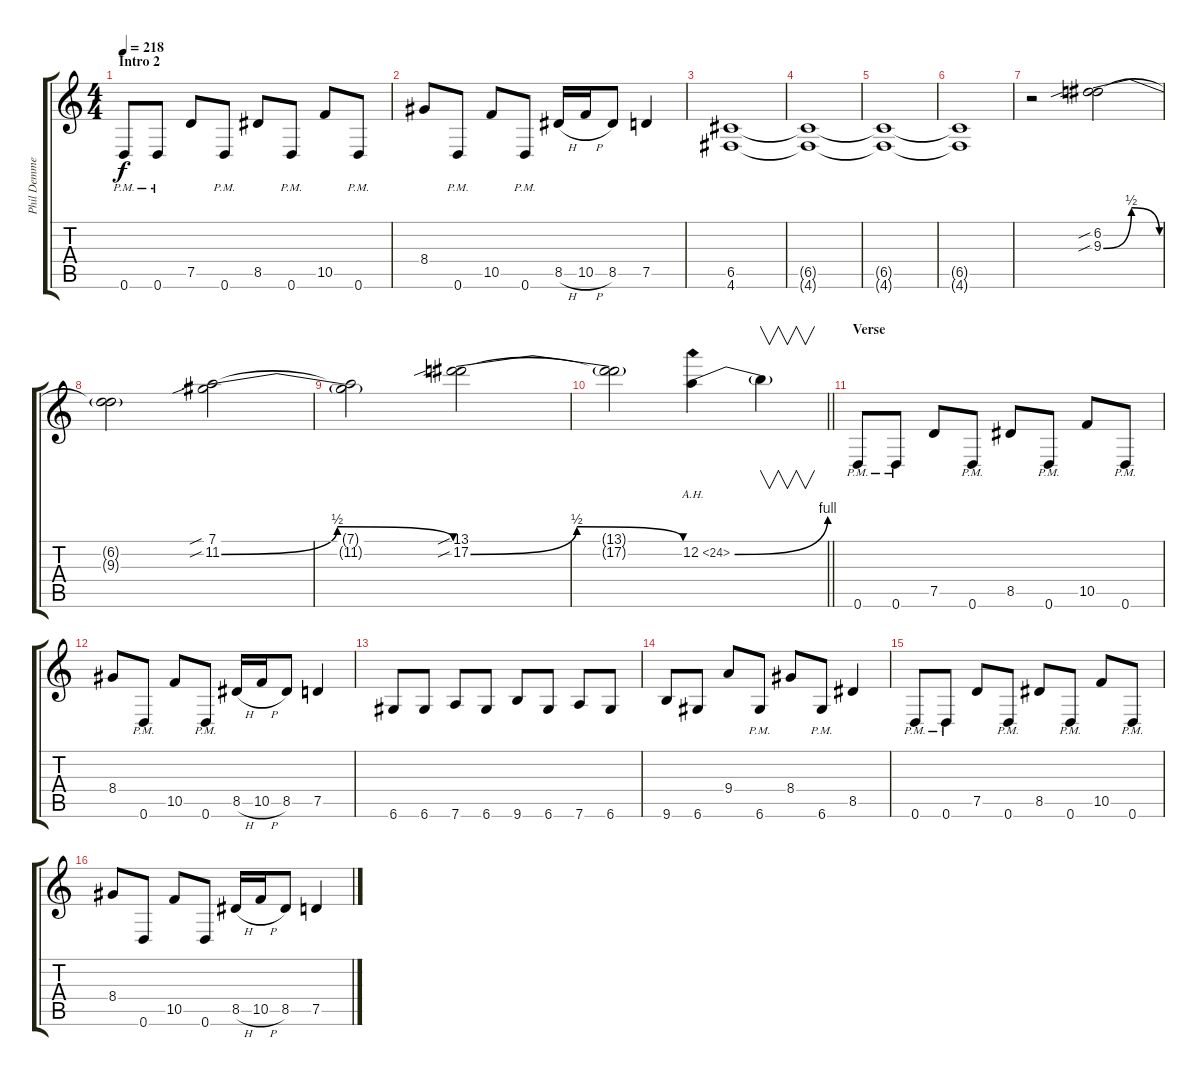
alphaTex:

\track ("Phil Demmel" "Phil Demme") {instrument distortionguitar}
\staff {score tabs}
\tuning (D4 A3 F3 C3 G2 D2) {hide}
\ts (4 4)
\section ("" "Intro 2")
\tempo 218
\clef g2
\ks c
0.6{pm}.8{dy f} 0.6{pm}.8 7.5.8 0.6{pm}.8 8.5.8 0.6{pm}.8 10.5.8 0.6{pm}.8 |
8.4.8 0.6{pm}.8 10.5.8 0.6{pm}.8 8.5{h}.16 10.5{h}.16 8.5.8 7.5.4 |
(6.5 4.6).1 |
(6.5{t} 4.6{t}).1 |
(6.5{t} 4.6{t}).1 |
(6.5{t} 4.6{t}).1 |
r.2 (6.2{sib} 9.3{be (bendrelease 0 0 15 2 40 2 60 0) sib}).2 |
(6.2{t} 9.3{t}).2 (7.1{sib} 11.2{be (bendrelease 0 0 15 2 39 2 60 0) sib}).2 |
(7.1{t} 11.2{t}).2 (13.1{sib} 17.2{be (bendrelease 0 0 15 2 40 2 60 0) sib}).2 |
\barLineRight lightlight
(13.1{t} 17.2{t}).2 12.2{be (bend 0 0 60 4) ah 12}.4 12.2{t}.4{v} |
\section ("" "Verse")
0.6{pm}.8 0.6{pm}.8 7.5.8 0.6{pm}.8 8.5.8 0.6{pm}.8 10.5.8 0.6{pm}.8 |
8.4.8 0.6{pm}.8 10.5.8 0.6{pm}.8 8.5{h}.16 10.5{h}.16 8.5.8 7.5.4 |
6.6.8 6.6.8 7.6.8 6.6.8 9.6.8 6.6.8 7.6.8 6.6.8 |
9.6.8 6.6.8 9.4.8 6.6{pm}.8 8.4.8 6.6{pm}.8 8.5.4 |
0.6{pm}.8 0.6{pm}.8 7.5.8 0.6{pm}.8 8.5.8 0.6{pm}.8 10.5.8 0.6{pm}.8 |
8.4.8 0.6.8 10.5.8 0.6.8 8.5{h}.16 10.5{h}.16 8.5.8 7.5.4
